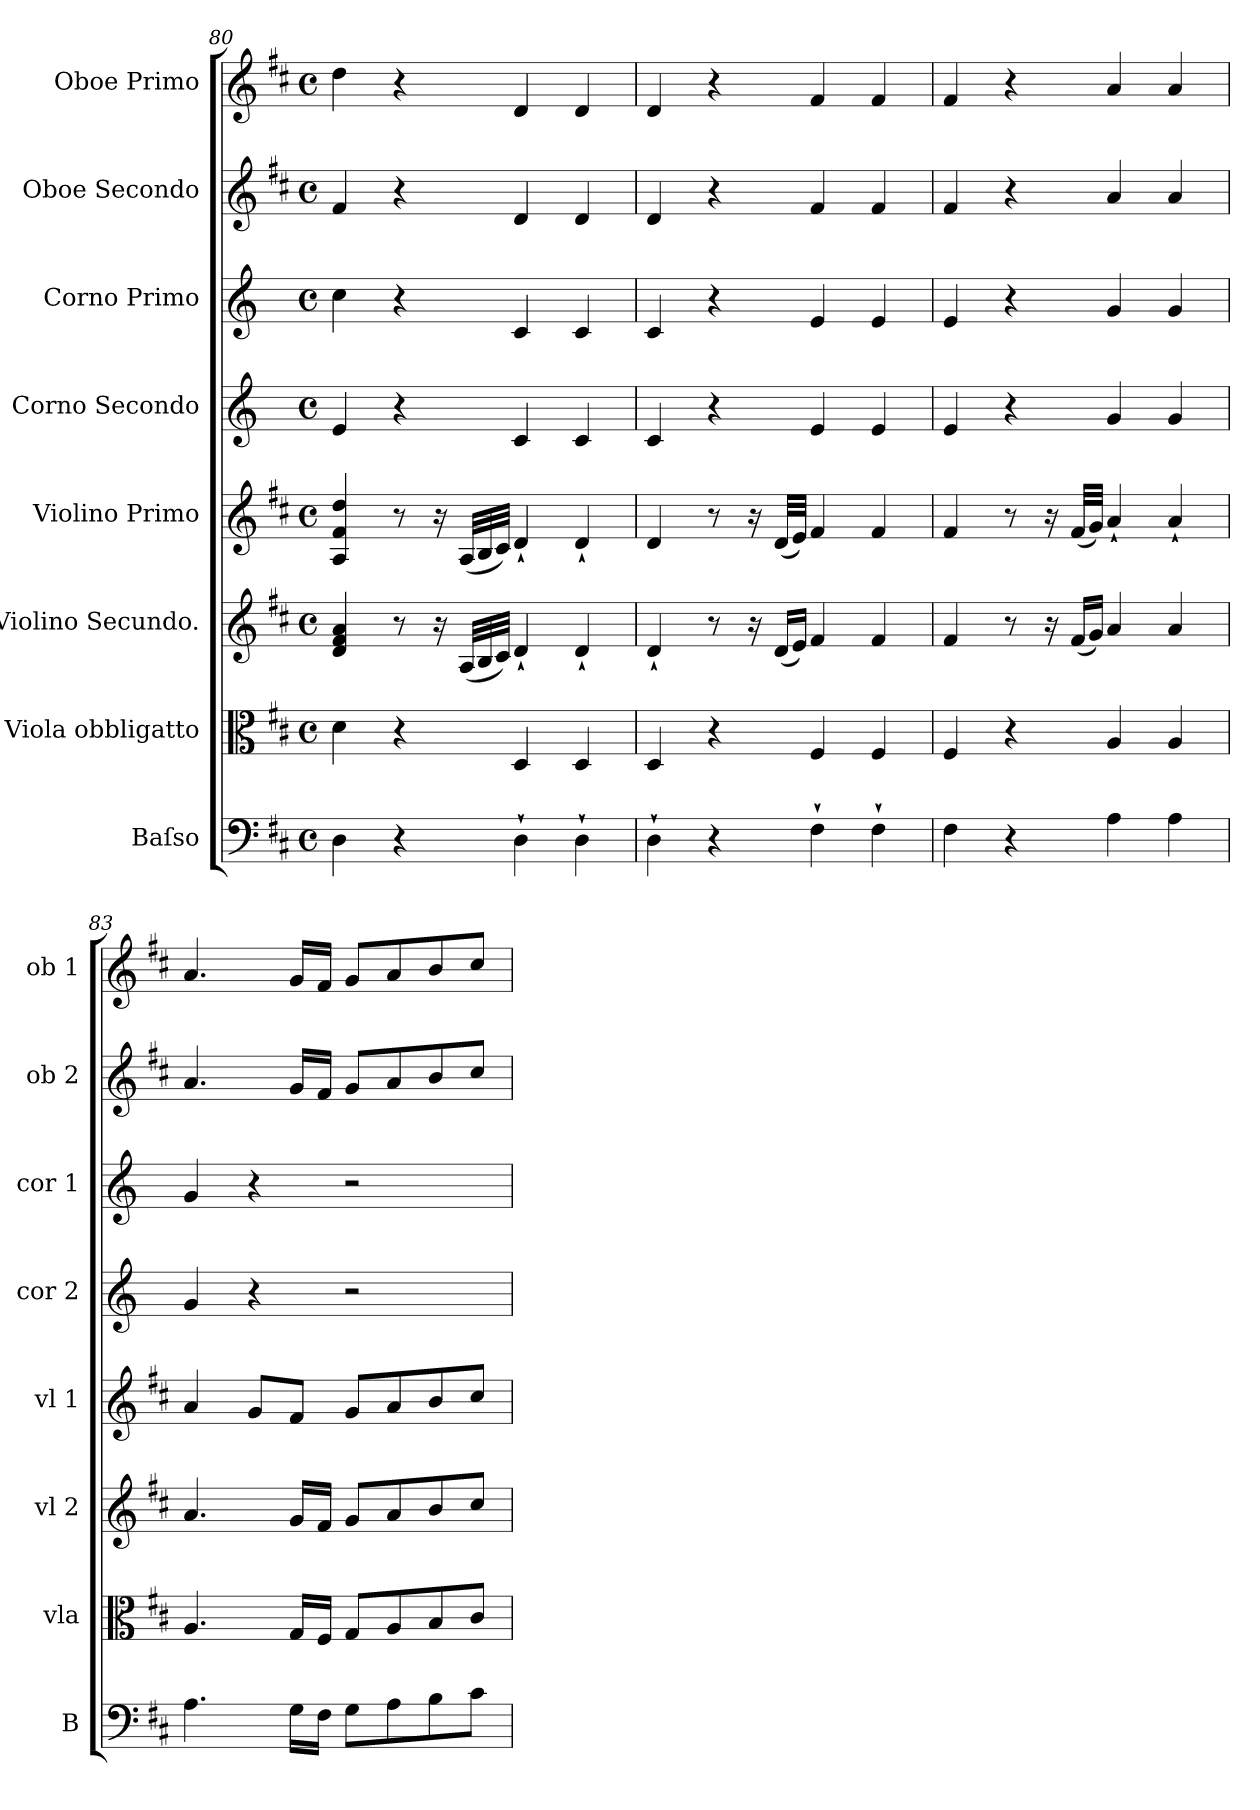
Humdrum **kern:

**kern	**kern	**kern	**kern	**kern	**kern	**kern	**kern
*part8	*part7	*part6	*part5	*part4	*part3	*part2	*part1
*staff8	*staff7	*staff6	*staff5	*staff4	*staff3	*staff2	*staff1
*I"Baſso	*I"Viola obbligatto	*I"Violino Secundo.	*I"Violino Primo	*I"Corno Secondo	*I"Corno Primo	*I"Oboe Secondo	*I"Oboe Primo
*I'B	*I'vla	*I'vl 2	*I'vl 1	*I'cor 2	*I'cor 1	*I'ob 2	*I'ob 1
*clefF4	*clefC3	*clefG2	*clefG2	*clefG2	*clefG2	*clefG2	*clefG2
*	*	*	*	*ITrd6c10	*ITrd6c10	*	*
*k[f#c#]	*k[f#c#]	*k[f#c#]	*k[f#c#]	*k[f#c#]	*k[f#c#]	*k[f#c#]	*k[f#c#]
*M4/4	*M4/4	*M4/4	*M4/4	*M4/4	*M4/4	*M4/4	*M4/4
*met(c)	*met(c)	*met(c)	*met(c)	*met(c)	*met(c)	*met(c)	*met(c)
=80	=80	=80	=80	=80	=80	=80	=80
4D\	4d\	4d/ 4f#/ 4a/	4A/ 4f#/ 4dd/	4F#/	4d\	4f#/	4dd\
4r	4r	8r	8r	4r	4r	4r	4r
.	.	16r	16r	.	.	.	.
*	*	*Xtuplet	*Xtuplet	*	*	*	*
.	.	(48A/LLL	(48A/LLL	.	.	.	.
.	.	48B/	48B/	.	.	.	.
.	.	48c#/JJJ)	48c#/JJJ)	.	.	.	.
4D`\	4D/	4d`/	4d`/	4D/	4D/	4d/	4d/
4D`\	4D/	4d`/	4d`/	4D/	4D/	4d/	4d/
=81	=81	=81	=81	=81	=81	=81	=81
4D`\	4D/	4d`/	4d/	4D/	4D/	4d/	4d/
4r	4r	8r	8r	4r	4r	4r	4r
.	.	16r	16r	.	.	.	.
!	!	!LO:N:vis=16	!	!	!	!	!
.	.	(32d/LL	(32d/LLL	.	.	.	.
!	!	!LO:N:vis=16	!	!	!	!	!
.	.	32e/JJ)	32e/JJJ)	.	.	.	.
4F#`\	4F#/	4f#/	4f#/	4F#/	4F#/	4f#/	4f#/
4F#`\	4F#/	4f#/	4f#/	4F#/	4F#/	4f#/	4f#/
=82	=82	=82	=82	=82	=82	=82	=82
4F#\	4F#/	4f#/	4f#/	4F#/	4F#/	4f#/	4f#/
4r	4r	8r	8r	4r	4r	4r	4r
.	.	16r	16r	.	.	.	.
!	!	!LO:N:vis=16	!	!	!	!	!
.	.	(32f#/LL	(32f#/LLL	.	.	.	.
!	!	!LO:N:vis=16	!	!	!	!	!
.	.	32g/JJ)	32g/JJJ)	.	.	.	.
4A\	4A/	4a/	4a`/	4A/	4A/	4a/	4a/
4A\	4A/	4a/	4a`/	4A/	4A/	4a/	4a/
=83	=83	=83	=83	=83	=83	=83	=83
4.A\	4.A/	4.a/	4a/	4A/	4A/	4.a/	4.a/
.	.	.	8g/L	4r	4r	.	.
16G\LL	16G/LL	16g/LL	8f#/J	.	.	16g/LL	16g/LL
16F#\JJ	16F#/JJ	16f#/JJ	.	.	.	16f#/JJ	16f#/JJ
8G\L	8G/L	8g/L	8g/L	2r	2r	8g/L	8g/L
8A\	8A/	8a/	8a/	.	.	8a/	8a/
8B\	8B/	8b/	8b/	.	.	8b/	8b/
8c#\J	8c#/J	8cc#/J	8cc#/J	.	.	8cc#/J	8cc#/J
=	=	=	=	=	=	=	=
*-	*-	*-	*-	*-	*-	*-	*-
